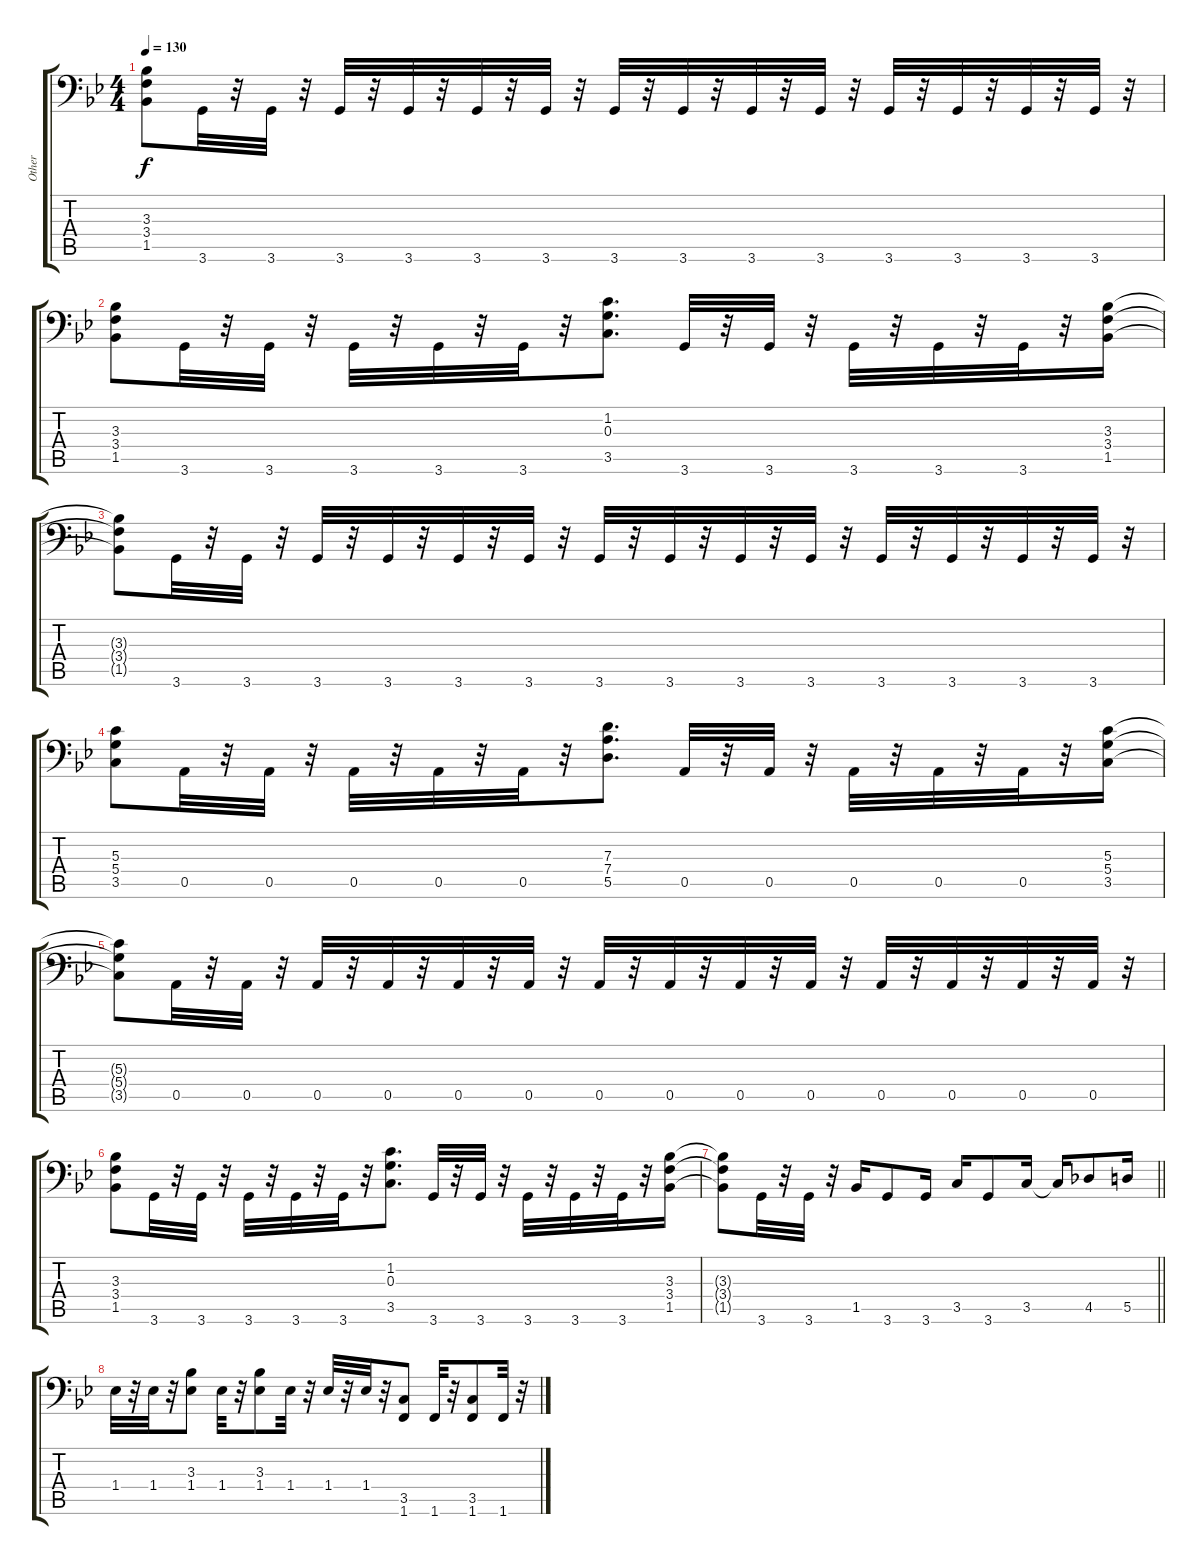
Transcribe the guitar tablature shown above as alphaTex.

\track ("Other" "Other") {instrument distortionguitar}
\staff {score tabs}
\tuning (E3 B2 G2 D2 A1 E1) {hide}
\ts (4 4)
\tempo 130
\clef f4
\ks bb
(3.3{t} 3.4{t} 1.5{t}).8{dy f} 3.6.32 r.32 3.6.32 r.32 3.6.32 r.32 3.6.32 r.32 3.6.32 r.32 3.6.32 r.32 3.6.32 r.32 3.6.32 r.32 3.6.32 r.32 3.6.32 r.32 3.6.32 r.32 3.6.32 r.32 3.6.32 r.32 3.6.32 r.32 |
(3.3 3.4 1.5).8 3.6.32 r.32 3.6.32 r.32 3.6.32 r.32 3.6.32 r.32 3.6.32 r.32 (1.2 0.3 3.5).8{d} 3.6.32 r.32 3.6.32 r.32 3.6.32 r.32 3.6.32 r.32 3.6.32 r.32 (3.3 3.4 1.5).16 |
(3.3{t} 3.4{t} 1.5{t}).8 3.6.32 r.32 3.6.32 r.32 3.6.32 r.32 3.6.32 r.32 3.6.32 r.32 3.6.32 r.32 3.6.32 r.32 3.6.32 r.32 3.6.32 r.32 3.6.32 r.32 3.6.32 r.32 3.6.32 r.32 3.6.32 r.32 3.6.32 r.32 |
(5.3 5.4 3.5).8 0.5.32 r.32 0.5.32 r.32 0.5.32 r.32 0.5.32 r.32 0.5.32 r.32 (7.3 7.4 5.5).8{d} 0.5.32 r.32 0.5.32 r.32 0.5.32 r.32 0.5.32 r.32 0.5.32 r.32 (5.3 5.4 3.5).16 |
(5.3{t} 5.4{t} 3.5{t}).8 0.5.32 r.32 0.5.32 r.32 0.5.32 r.32 0.5.32 r.32 0.5.32 r.32 0.5.32 r.32 0.5.32 r.32 0.5.32 r.32 0.5.32 r.32 0.5.32 r.32 0.5.32 r.32 0.5.32 r.32 0.5.32 r.32 0.5.32 r.32 |
(3.3 3.4 1.5).8 3.6.32 r.32 3.6.32 r.32 3.6.32 r.32 3.6.32 r.32 3.6.32 r.32 (1.2 0.3 3.5).8{d} 3.6.32 r.32 3.6.32 r.32 3.6.32 r.32 3.6.32 r.32 3.6.32 r.32 (3.3 3.4 1.5).16 |
\barLineRight lightlight
(3.3{t} 3.4{t} 1.5{t}).8 3.6.32 r.32 3.6.32 r.32 1.5.16 3.6.8 3.6.16 3.5.16 3.6.8 3.5.16 3.5{t}.16 4.5.8 5.5.16 |
1.4.32 r.32 1.4.32 r.32 (3.3 1.4).8 1.4.32 r.32 (3.3 1.4).8 1.4.32 r.32 1.4.32 r.32 1.4.32 r.32 (3.5 1.6).8 1.6.32 r.32 (3.5 1.6).8 1.6.32 r.32
